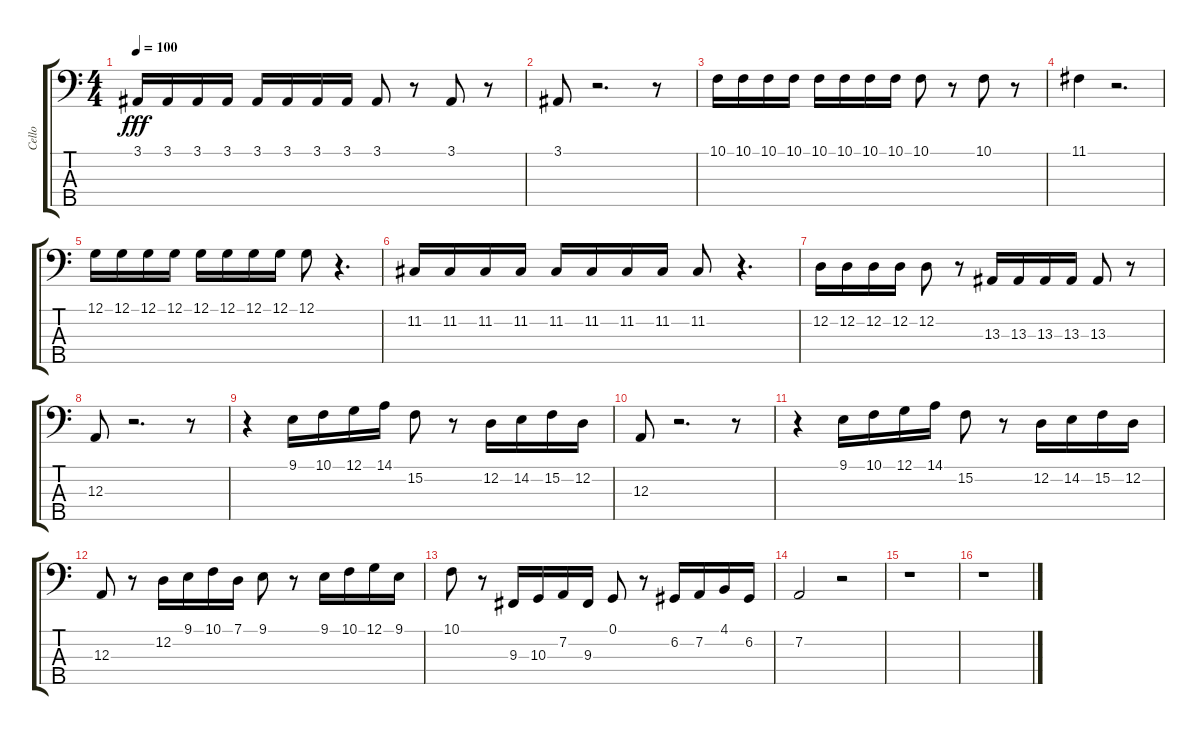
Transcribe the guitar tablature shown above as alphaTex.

\track ("Cello" "Cello") {instrument stringensemble1}
\staff {score tabs}
\tuning (G2 D2 A1 E1 B0) {hide}
\ts (4 4)
\tempo 100
\clef f4
\ks c
3.1.16{dy fff} 3.1.16 3.1.16 3.1.16 3.1.16 3.1.16 3.1.16 3.1.16 3.1.8 r.8 3.1.8 r.8 |
3.1.8 r.2{d} r.8 |
10.1.16 10.1.16 10.1.16 10.1.16 10.1.16 10.1.16 10.1.16 10.1.16 10.1.8 r.8 10.1.8 r.8 |
11.1.4 r.2{d} |
12.1.16 12.1.16 12.1.16 12.1.16 12.1.16 12.1.16 12.1.16 12.1.16 12.1.8 r.4{d} |
11.2.16 11.2.16 11.2.16 11.2.16 11.2.16 11.2.16 11.2.16 11.2.16 11.2.8 r.4{d} |
12.2.16 12.2.16 12.2.16 12.2.16 12.2.8 r.8 13.3.16 13.3.16 13.3.16 13.3.16 13.3.8 r.8 |
12.3.8 r.2{d} r.8 |
r.4 9.1.16 10.1.16 12.1.16 14.1.16 15.2.8 r.8 12.2.16 14.2.16 15.2.16 12.2.16 |
12.3.8 r.2{d} r.8 |
r.4 9.1.16 10.1.16 12.1.16 14.1.16 15.2.8 r.8 12.2.16 14.2.16 15.2.16 12.2.16 |
12.3.8 r.8 12.2.16 9.1.16 10.1.16 7.1.16 9.1.8 r.8 9.1.16 10.1.16 12.1.16 9.1.16 |
10.1.8 r.8 9.3.16 10.3.16 7.2.16 9.3.16 0.1.8 r.8 6.2.16 7.2.16 4.1.16 6.2.16 |
7.2.2 r.2 |
r.1 |
r.1
